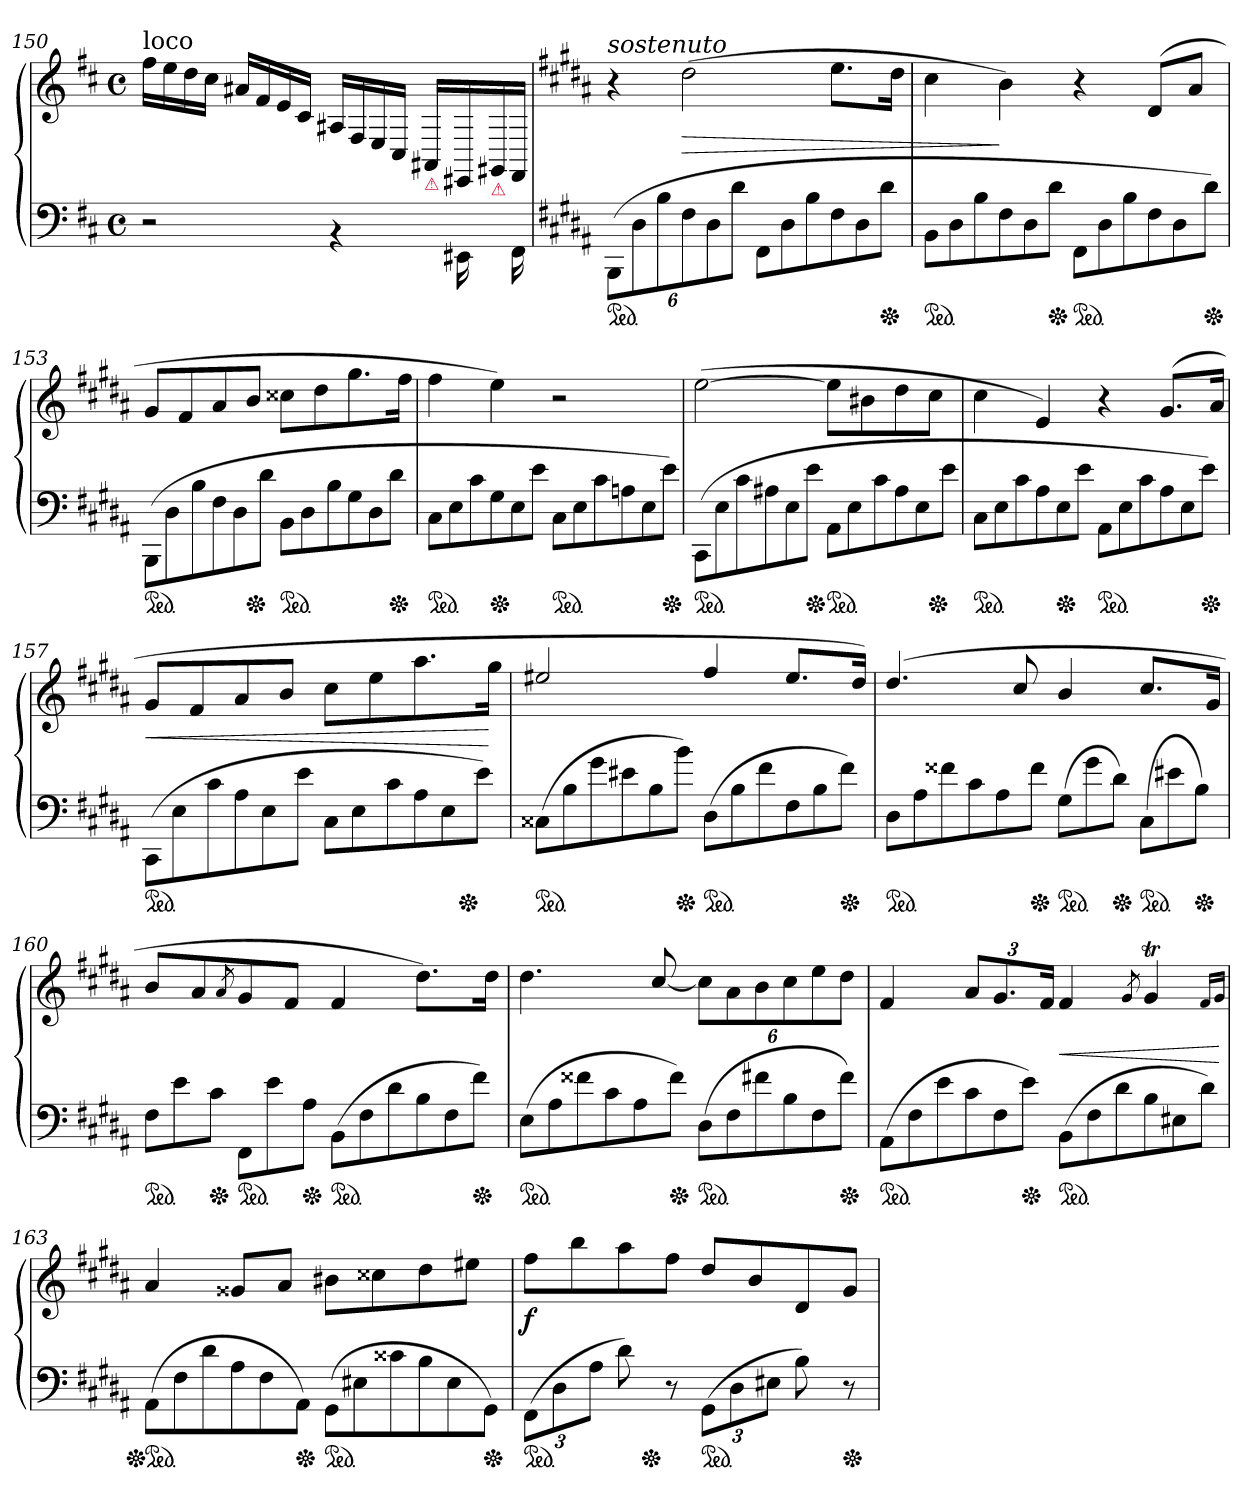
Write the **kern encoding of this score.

**kern	**kern	**dynam
*part1	*part1	*part1
*staff2	*staff1	*staff1/2
*clefF4	*clefG2	*
*k[f#c#]	*k[f#c#]	*
*b:	*b:	*
*M4/4	*M4/4	*
*met(c)	*met(c)	*
=150	=150	=150
!	!LO:TX:a:t=loco	!
2r	16ff#LL	.
.	16ee	.
.	16dd	.
.	16cc#JJ	.
.	16a#XLL	.
.	16f#	.
.	16e	.
.	16c#JJ	.
4rBB	16A#XLL	.
.	16F#/	.
.	16E/	.
.	16C#/JJ	.
!	!LO:TX:b:color=crimson:t=⚠	!
16rFFFyy	16AA#XLL	.
16EE#X\	16EE#X	.
!LO:TX:a:color=crimson:t=⚠	!	!
16rAAAyy	16GG#X	.
16FF#\	16FF#/JJ	.
=151	=151	=151
*k[f#c#g#d#a#]	*k[f#c#g#d#a#]	*
!	!LO:TX:a:i:t=sostenuto	!
!LO:TX:a:color=crimson:t=⚠	!	!
*ped	*	*
(>12BBB\L	4r	.
12D#\	.	.
12B	.	.
12F#	(>2dd#	>
12D#	.	.
12d#J	.	.
*Xtuplet	*	*
12FF#L	.	.
12D#	.	.
12B	.	.
12F#	8.eeL	.
12D#	.	.
*Xped	*	*
12d#J	.	.
.	16dd#Jk	.
=152	=152	=152
*ped	*	*
12BBL	4cc#	.
12D#	.	.
12B	.	.
12F#	4b)	]
12D#	.	.
*Xped	*	*
12d#J	.	.
*ped	*	*
12FF#L	4r	.
12D#	.	.
12B	.	.
12F#	(>8d#L	.
12D#	.	.
.	8a#J	.
*Xped	*	*
12d#J)	.	.
=153	=153	=153
*ped	*	*
(>12BBB\L	8g#L	.
12D#	.	.
.	8f#	.
12B	.	.
12F#	8a#	.
12D#	.	.
*Xped	*	*
.	8bJ	.
12d#J	.	.
*ped	*	*
12BBL	8cc##XL	.
12D#	.	.
.	8dd#	.
12B	.	.
12G#	8.gg#	.
12D#	.	.
*Xped	*	*
12d#J	.	.
.	16ff#Jk	.
=154	=154	=154
*ped	*	*
12C#L	4ff#	.
12E	.	.
12c#	.	.
*Xped	*	*
12G#	4ee)	.
12E	.	.
12eJ	.	.
*ped	*	*
12C#L	2r	.
12E	.	.
12c#	.	.
12An	.	.
12E	.	.
*Xped	*	*
12eJ)	.	.
=155	=155	=155
*ped	*	*
(>12CC#L	(>[2ee	.
12E	.	.
12c#	.	.
12A#X	.	.
12E	.	.
*Xped	*	*
12eJ	.	.
*ped	*	*
12AA#L	8eeL]	.
12E	.	.
.	8b#X	.
12c#	.	.
12A#	8dd#	.
12E	.	.
*Xped	*	*
.	8cc#J	.
12eJ	.	.
=156	=156	=156
*ped	*	*
12C#L	4cc#\	.
12E	.	.
12c#	.	.
12A#	4e)	.
*Xped	*	*
12E	.	.
12eJ	.	.
*ped	*	*
12AA#L	4r	.
12E	.	.
12c#	.	.
12A#	(>8.g#L	.
12E	.	.
!LO:TX:a:color=crimson:t=⚠	!	!
*Xped	*	*
12eJ)	.	.
.	16a#Jk	.
=157	=157	=157
*ped	*	*
*	*^	*
(>12CC#L	8g#L	2..ryy	<
12E	.	.	.
.	8f#	.	.
12c#	.	.	.
12A#	8a#	.	.
12E	.	.	.
.	8bJ	.	.
12eJ	.	.	.
12C#L	8cc#\L	.	.
12E	.	.	.
.	8ee	.	.
12c#	.	.	.
12A#	8.aa#	.	.
12E	.	.	.
*Xped	*	*	*
.	.	8ryy	.
12eJ)	.	.	.
.	16gg#Jk	.	[
*	*v	*v	*
=158	=158	=158
*ped	*	*
(>12C##XL	2ee#X/	.
12B	.	.
12g#\	.	.
12e#X	.	.
12B\	.	.
*Xped	*	*
12b\J)	.	.
*ped	*	*
(>12D#L	4ff#/	.
12B	.	.
12f#\	.	.
12F#	8.ee#/L	.
12B	.	.
*Xped	*	*
12f#\J)	.	.
.	16dd#/Jk)	.
=159	=159	=159
*ped	*	*
12D#L	(>4.dd#/	.
12A#	.	.
12f##X	.	.
12c#	.	.
12A#	.	.
.	8cc#/	.
*Xped	*	*
12f##\J	.	.
!LO:TX:a:color=crimson:t=⚠	!	!
*ped	*	*
(>12G#L	4b/	.
12g#\	.	.
*Xped	*	*
12d#\J)	.	.
!LO:TX:a:color=crimson:t=⚠	!	!
*ped	*	*
(>12C#\L	8.cc#L	.
12e#X	.	.
*Xped	*	*
12BJ)	.	.
.	16g#Jk	.
=160	=160	=160
*ped	*	*
12F#L	8bL	.
12e	.	.
.	8a#	.
*Xped	*	*
12c#J	.	.
.	8qa#/	.
*ped	*	*
12FF#L	8g#	.
12e	.	.
.	8f#J	.
*Xped	*	*
12A#J	.	.
*ped	*	*
(>12BBL	4f#	.
12F#	.	.
12d#	.	.
12B	8.dd#L)	.
12F#	.	.
*Xped	*	*
12f#J)	.	.
.	16dd#Jk	.
=161	=161	=161
*ped	*	*
(>12EL	4.dd#\	.
12A#	.	.
12f##X	.	.
12c#	.	.
12A#	.	.
.	[8cc#/	.
*Xped	*	*
12f##\J)	.	.
*ped	*	*
(>12D#L	12cc#\L]	.
12F#	12a#	.
12f#X	12b	.
12B	12cc#	.
12F#	12ee	.
*Xped	*	*
12f#J)	12dd#J	.
=162	=162	=162
*ped	*	*
(>12AA#L	4f#	.
12F#	.	.
12e	.	.
12c#	12a#L	.
12F#	12.g#	.
*Xped	*	*
12eJ)	.	.
.	24f#Jk	.
*ped	*	*
(>12BBL	4f#	<
12F#	.	.
12d#	.	.
.	8qg#	.
12B	4g#T	.
12E#X	.	.
12d#J)	.	.
.	16qqf#/LL	.
.	16qqg#/JJ	.
.	.	[
=163	=163	=163
*Xped	*	*
*ped	*	*
(>12AA#L	4a#	.
12F#	.	.
12d#	.	.
12A#	8g##XL	.
12F#	.	.
.	8a#J	.
*Xped	*	*
12AA#J)	.	.
*ped	*	*
(>12GG#L	8b#XL	.
12E#X	.	.
.	8cc##X	.
12c##X	.	.
12B	8dd#	.
12E#	.	.
.	8ee#XJ	.
*Xped	*	*
12GG#J)	.	.
=164	=164	=164
*tuplet	*	*
*ped	*	*
*	*^	*
(>12FF#\L	8ff#\L	4ryy	f
12D#	.	.	.
.	8bb	.	.
12A#J	.	.	.
8d#)	8aa#	16ryy	.
*Xped	*	*	*
.	.	2ryy	.
8r	8ff#J	.	.
*ped	*	*	*
(>12GG#\L	8dd#/L	.	.
12D#	.	.	.
.	8b	.	.
12E#XJ	.	.	.
8B)	8d#	.	.
.	.	8.ryy	.
*Xped	*	*	*
8r	8g#J	.	.
*	*v	*v	*
=	=	=
*-	*-	*-
